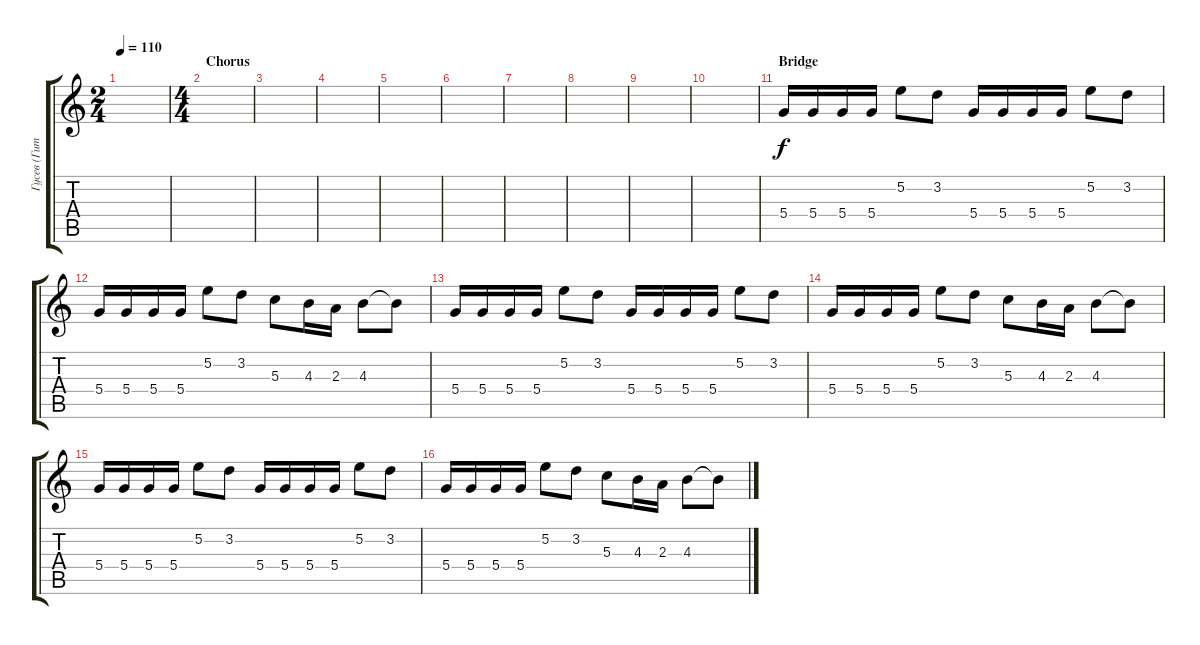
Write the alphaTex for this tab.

\track ("Гусев (Гитара №2)" "Гусев (Гит") {instrument distortionguitar}
\staff {score tabs}
\tuning (E4 B3 G3 D3 A2 E2) {hide}
\ts (2 4)
\tempo 110
\clef g2
\ks c
|
\ts (4 4)
\section ("" "Chorus")
|
|
|
|
|
|
|
|
|
\section ("" "Bridge")
5.4.16 5.4.16 5.4.16 5.4.16 5.2.8 3.2.8 5.4.16 5.4.16 5.4.16 5.4.16 5.2.8 3.2.8 |
5.4.16 5.4.16 5.4.16 5.4.16 5.2.8 3.2.8 5.3.8 4.3.16 2.3.16 4.3.8 4.3{t}.8 |
5.4.16 5.4.16 5.4.16 5.4.16 5.2.8 3.2.8 5.4.16 5.4.16 5.4.16 5.4.16 5.2.8 3.2.8 |
5.4.16 5.4.16 5.4.16 5.4.16 5.2.8 3.2.8 5.3.8 4.3.16 2.3.16 4.3.8 4.3{t}.8 |
5.4.16 5.4.16 5.4.16 5.4.16 5.2.8 3.2.8 5.4.16 5.4.16 5.4.16 5.4.16 5.2.8 3.2.8 |
5.4.16 5.4.16 5.4.16 5.4.16 5.2.8 3.2.8 5.3.8 4.3.16 2.3.16 4.3.8 4.3{t}.8
